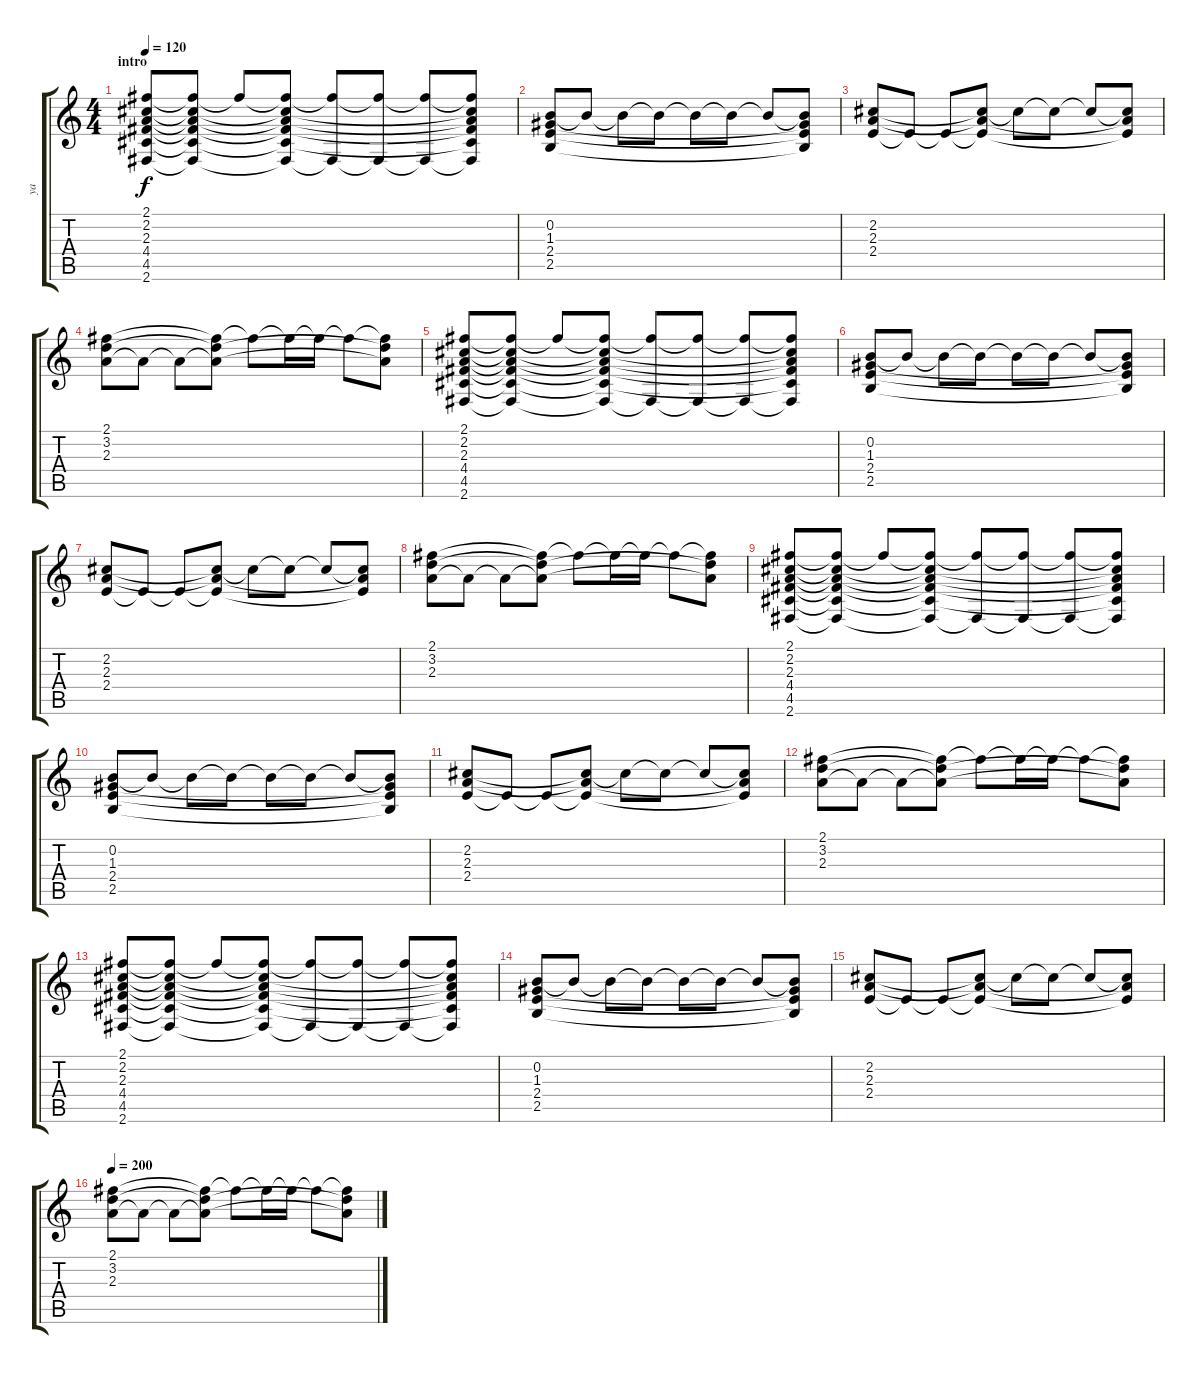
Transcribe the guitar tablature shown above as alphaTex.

\track ("ya" "ya") {instrument overdrivenguitar}
\staff {score tabs}
\tuning (E4 B3 G3 D3 A2 E2) {hide}
\ts (4 4)
\section ("" "intro")
\tempo 120
\clef g2
\ks c
(2.1 2.2 2.3 4.4 4.5 2.6).8{dy f instrument electricguitarclean} (2.1{t} 2.2{t} 2.3{t} 4.4{t} 4.5{t} 2.6{t}).8 2.1{t}.8 (2.1{t} 2.2{t} 2.3{t} 4.4{t} 4.5{t} 2.6{t}).8 (2.1{t} 2.6{t}).8 (2.1{t} 2.6{t}).8 (2.1{t} 2.6{t}).8 (2.1{t} 2.2{t} 2.3{t} 4.4{t} 4.5{t} 2.6{t}).8 |
(0.2 1.3 2.4 2.5).8 0.2{t}.8 0.2{t}.8 0.2{t}.8 0.2{t}.8 0.2{t}.8 0.2{t}.8 (0.2{t} 1.3{t} 2.4{t} 2.5{t}).8 |
(2.2 2.3 2.4).8 2.4{t}.8 2.4{t}.8 (2.2{t} 2.3{t} 2.4{t}).8 2.2{t}.8 2.2{t}.8 2.2{t}.8 (2.2{t} 2.3{t} 2.4{t}).8 |
(2.1 3.2 2.3).8 2.3{t}.8 2.3{t}.8 (2.1{t} 3.2{t} 2.3{t}).8 2.1{t}.8 2.1{t}.16 2.1{t}.16 2.1{t}.8 (2.1{t} 3.2{t} 2.3{t}).8 |
(2.1 2.2 2.3 4.4 4.5 2.6).8{instrument electricguitarclean} (2.1{t} 2.2{t} 2.3{t} 4.4{t} 4.5{t} 2.6{t}).8 2.1{t}.8 (2.1{t} 2.2{t} 2.3{t} 4.4{t} 4.5{t} 2.6{t}).8 (2.1{t} 2.6{t}).8 (2.1{t} 2.6{t}).8 (2.1{t} 2.6{t}).8 (2.1{t} 2.2{t} 2.3{t} 4.4{t} 4.5{t} 2.6{t}).8 |
(0.2 1.3 2.4 2.5).8 0.2{t}.8 0.2{t}.8 0.2{t}.8 0.2{t}.8 0.2{t}.8 0.2{t}.8 (0.2{t} 1.3{t} 2.4{t} 2.5{t}).8 |
(2.2 2.3 2.4).8 2.4{t}.8 2.4{t}.8 (2.2{t} 2.3{t} 2.4{t}).8 2.2{t}.8 2.2{t}.8 2.2{t}.8 (2.2{t} 2.3{t} 2.4{t}).8 |
(2.1 3.2 2.3).8 2.3{t}.8 2.3{t}.8 (2.1{t} 3.2{t} 2.3{t}).8 2.1{t}.8 2.1{t}.16 2.1{t}.16 2.1{t}.8 (2.1{t} 3.2{t} 2.3{t}).8 |
(2.1 2.2 2.3 4.4 4.5 2.6).8{instrument electricguitarclean} (2.1{t} 2.2{t} 2.3{t} 4.4{t} 4.5{t} 2.6{t}).8 2.1{t}.8 (2.1{t} 2.2{t} 2.3{t} 4.4{t} 4.5{t} 2.6{t}).8 (2.1{t} 2.6{t}).8 (2.1{t} 2.6{t}).8 (2.1{t} 2.6{t}).8 (2.1{t} 2.2{t} 2.3{t} 4.4{t} 4.5{t} 2.6{t}).8 |
(0.2 1.3 2.4 2.5).8 0.2{t}.8 0.2{t}.8 0.2{t}.8 0.2{t}.8 0.2{t}.8 0.2{t}.8 (0.2{t} 1.3{t} 2.4{t} 2.5{t}).8 |
(2.2 2.3 2.4).8 2.4{t}.8 2.4{t}.8 (2.2{t} 2.3{t} 2.4{t}).8 2.2{t}.8 2.2{t}.8 2.2{t}.8 (2.2{t} 2.3{t} 2.4{t}).8 |
(2.1 3.2 2.3).8 2.3{t}.8 2.3{t}.8 (2.1{t} 3.2{t} 2.3{t}).8 2.1{t}.8 2.1{t}.16 2.1{t}.16 2.1{t}.8 (2.1{t} 3.2{t} 2.3{t}).8 |
(2.1 2.2 2.3 4.4 4.5 2.6).8{instrument electricguitarclean} (2.1{t} 2.2{t} 2.3{t} 4.4{t} 4.5{t} 2.6{t}).8 2.1{t}.8 (2.1{t} 2.2{t} 2.3{t} 4.4{t} 4.5{t} 2.6{t}).8 (2.1{t} 2.6{t}).8 (2.1{t} 2.6{t}).8 (2.1{t} 2.6{t}).8 (2.1{t} 2.2{t} 2.3{t} 4.4{t} 4.5{t} 2.6{t}).8 |
(0.2 1.3 2.4 2.5).8 0.2{t}.8 0.2{t}.8 0.2{t}.8 0.2{t}.8 0.2{t}.8 0.2{t}.8 (0.2{t} 1.3{t} 2.4{t} 2.5{t}).8 |
(2.2 2.3 2.4).8 2.4{t}.8 2.4{t}.8 (2.2{t} 2.3{t} 2.4{t}).8 2.2{t}.8 2.2{t}.8 2.2{t}.8 (2.2{t} 2.3{t} 2.4{t}).8 |
\tempo 200
(2.1 3.2 2.3).8 2.3{t}.8 2.3{t}.8 (2.1{t} 3.2{t} 2.3{t}).8 2.1{t}.8 2.1{t}.16 2.1{t}.16 2.1{t}.8 (2.1{t} 3.2{t} 2.3{t}).8
